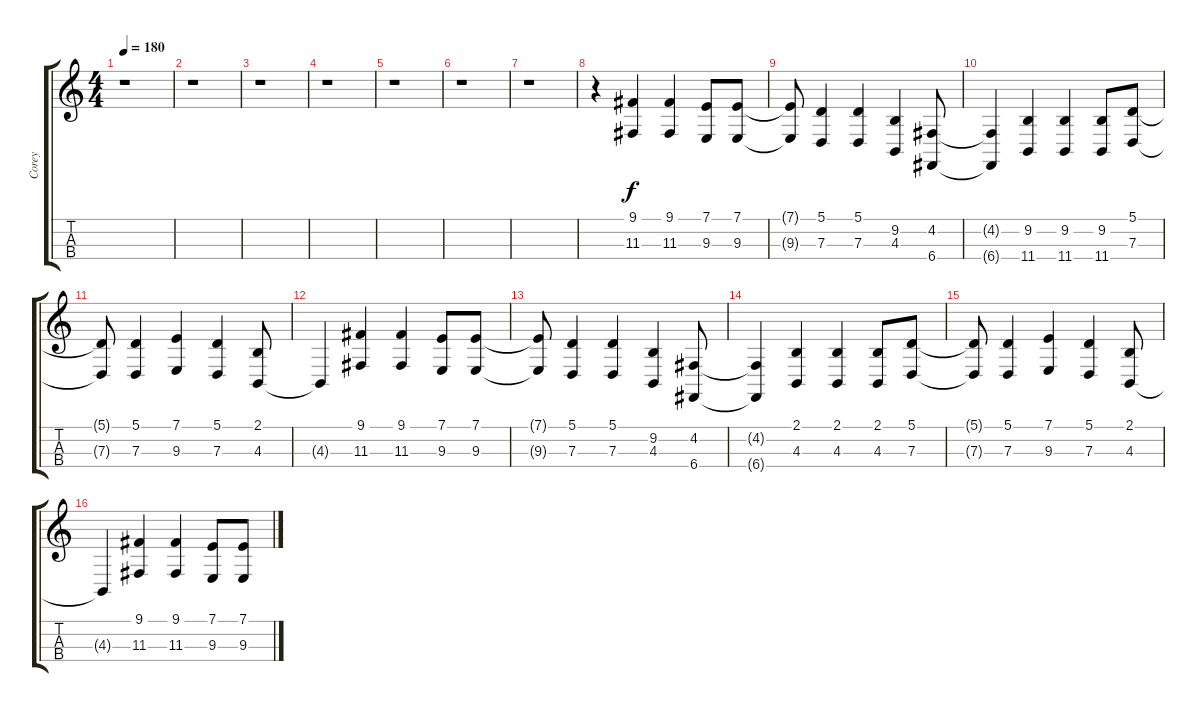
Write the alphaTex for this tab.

\track ("Corey" "Corey") {instrument tenorsax}
\staff {score tabs}
\tuning (A3 D3 G2 C2) {hide}
\ts (4 4)
\tempo 180
\clef g2
\ks c
r.1{dy f} |
r.1 |
r.1 |
r.1 |
r.1 |
r.1 |
r.1 |
r.4 (9.1 11.3).4 (9.1 11.3).4 (7.1 9.3).8 (7.1 9.3).8 |
(7.1{t} 9.3{t}).8 (5.1 7.3).4 (5.1 7.3).4 (9.2 4.3).4 (4.2 6.4).8 |
(4.2{t} 6.4{t}).4 (9.2 11.4).4 (9.2 11.4).4 (9.2 11.4).8 (5.1 7.3).8 |
(5.1{t} 7.3{t}).8 (5.1 7.3).4 (7.1 9.3).4 (5.1 7.3).4 (2.1 4.3).8 |
4.3{t}.4 (9.1 11.3).4 (9.1 11.3).4 (7.1 9.3).8 (7.1 9.3).8 |
(7.1{t} 9.3{t}).8 (5.1 7.3).4 (5.1 7.3).4 (9.2 4.3).4 (4.2 6.4).8 |
(4.2{t} 6.4{t}).4 (2.1 4.3).4 (2.1 4.3).4 (2.1 4.3).8 (5.1 7.3).8 |
(5.1{t} 7.3{t}).8 (5.1 7.3).4 (7.1 9.3).4 (5.1 7.3).4 (2.1 4.3).8 |
4.3{t}.4 (9.1 11.3).4 (9.1 11.3).4 (7.1 9.3).8 (7.1 9.3).8
